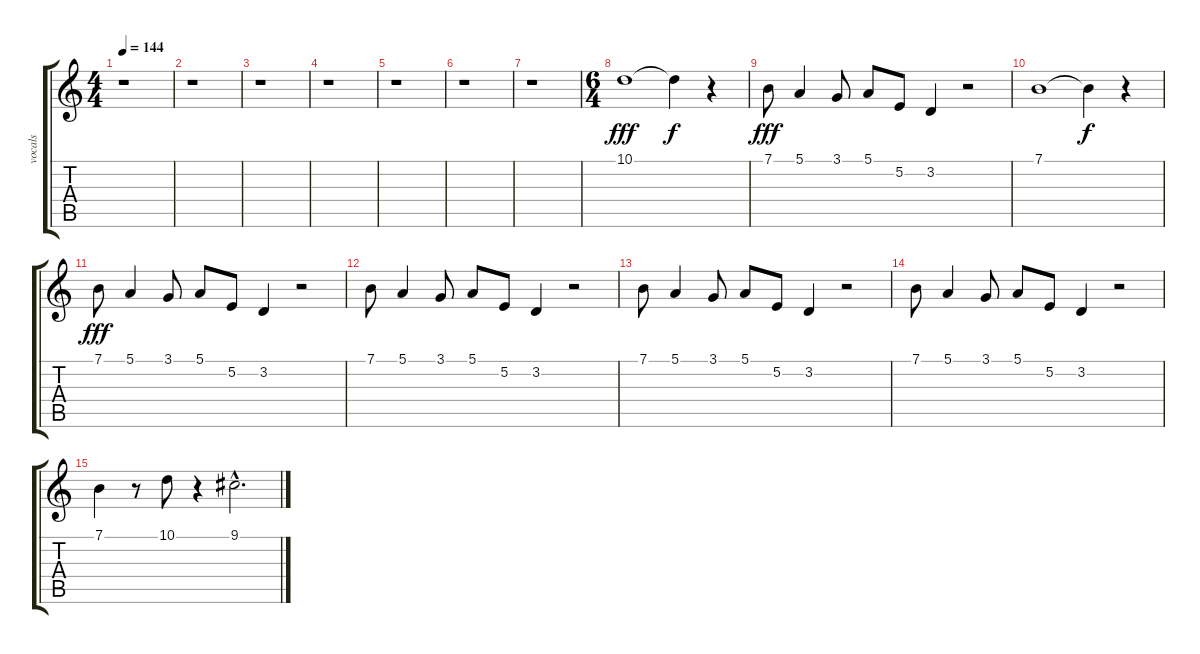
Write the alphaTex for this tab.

\track ("vocals" "vocals") {instrument panflute}
\staff {score tabs}
\tuning (E4 B3 G3 D3 A2 E2) {hide}
\ts (4 4)
\tempo 144
\clef g2
\ks c
r.1{dy f} |
r.1 |
r.1 |
r.1 |
r.1 |
r.1 |
r.1 |
\ts (6 4)
10.1.1{dy fff} 10.1{t}.4{dy f} r.4 |
7.1.8{dy fff} 5.1.4 3.1.8 5.1.8 5.2.8 3.2.4 r.2 |
7.1.1 7.1{t}.4{dy f} r.4 |
7.1.8{dy fff} 5.1.4 3.1.8 5.1.8 5.2.8 3.2.4 r.2 |
7.1.8 5.1.4 3.1.8 5.1.8 5.2.8 3.2.4 r.2 |
7.1.8 5.1.4 3.1.8 5.1.8 5.2.8 3.2.4 r.2 |
7.1.8 5.1.4 3.1.8 5.1.8 5.2.8 3.2.4 r.2 |
7.1.4 r.8 10.1.8 r.4 9.1{hac}.2{d}
